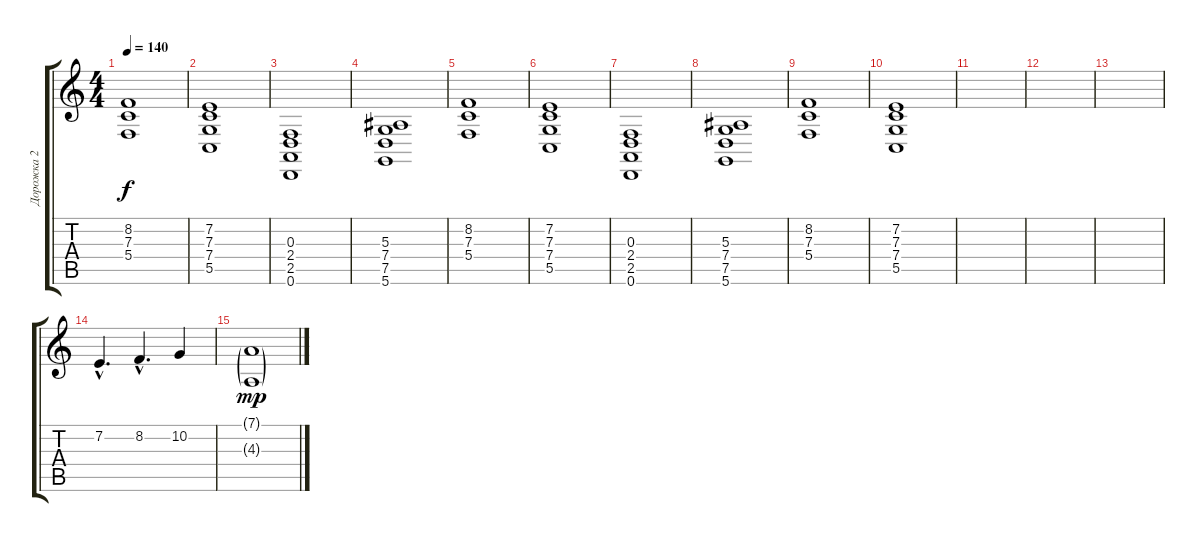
\track ("Дорожка 2" "Дорожка 2") {instrument brightacousticpiano}
\staff {score tabs}
\tuning (D4 A3 F3 C3 G2 D2) {hide}
\ts (4 4)
\tempo 140
\clef g2
\ks c
(8.2 7.3 5.4).1{dy f} |
(7.2 7.3 7.4 5.5).1 |
(0.3 2.4 2.5 0.6).1{instrument distortionguitar} |
(5.3 7.4 7.5 5.6).1 |
(8.2 7.3 5.4).1 |
(7.2 7.3 7.4 5.5).1 |
(0.3 2.4 2.5 0.6).1 |
(5.3 7.4 7.5 5.6).1 |
(8.2 7.3 5.4).1 |
(7.2 7.3 7.4 5.5).1 |
|
|
|
7.2{hac}.4{d} 8.2{hac}.4{d} 10.2.4 |
(7.1{g} 4.3{g}).1{dy mp}
